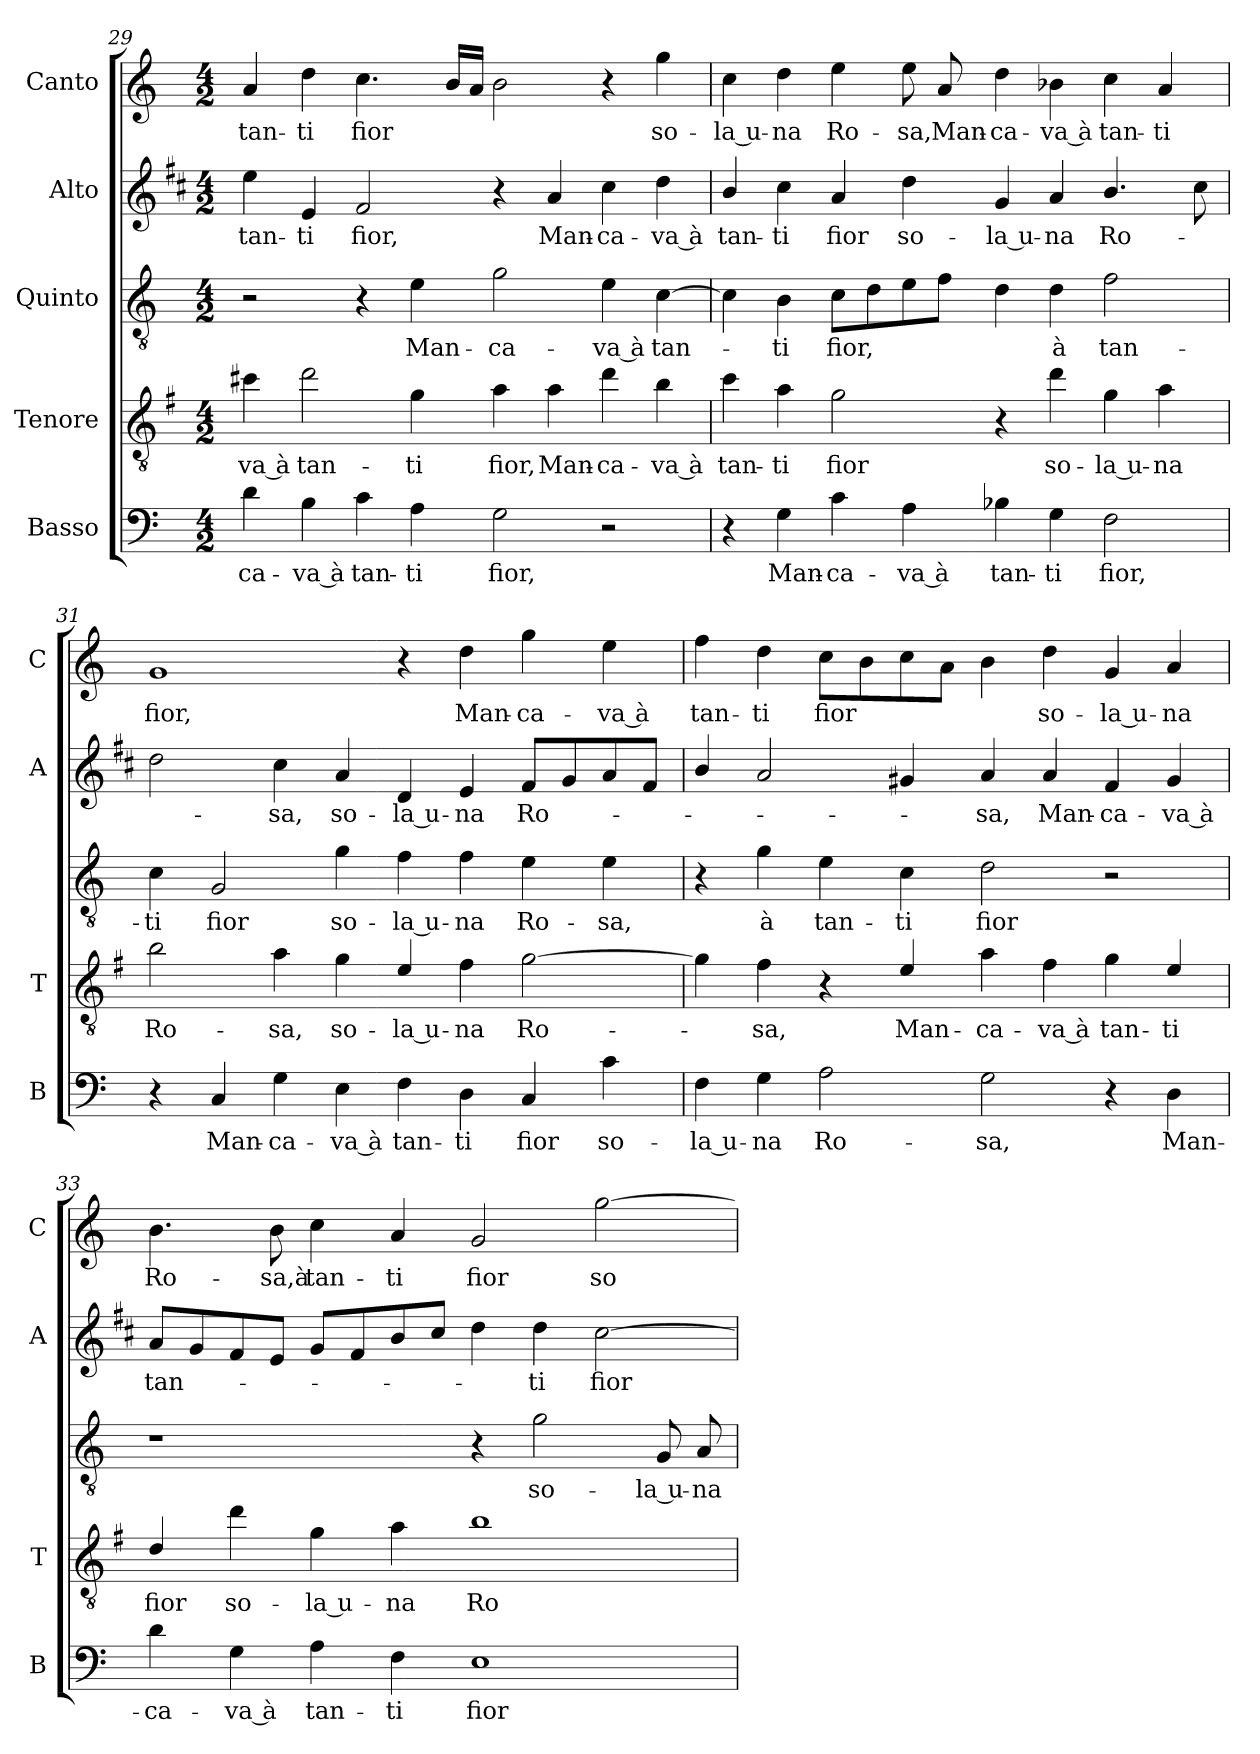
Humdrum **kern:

**kern	**text	**kern	**text	**kern	**text	**kern	**text	**kern	**text
*part5	*part5	*part4	*part4	*part3	*part3	*part2	*part2	*part1	*part1
*staff5	*staff5	*staff4	*staff4	*staff3	*staff3	*staff2	*staff2	*staff1	*staff1
*I"Basso	*	*I"Tenore	*	*I"Quinto	*	*I"Alto	*	*I"Canto	*
*I'B	*	*I'T	*	*	*	*I'A	*	*I'C	*
*clefF4	*	*clefGv2	*	*clefGv2	*	*clefG2	*	*clefG2	*
*	*	*ITrd4c7	*	*	*	*ITrd1c2	*	*	*
*k[]	*	*k[]	*	*k[]	*	*k[]	*	*k[]	*
*C:	*	*C:	*	*C:	*	*C:	*	*C:	*
*M4/2	*	*M4/2	*	*M4/2	*	*M4/2	*	*M4/2	*
=29	=29	=29	=29	=29	=29	=29	=29	=29	=29
!	!LO:LY:b	!	!LO:LY:b	!	!	!	!LO:LY:b	!	!LO:LY:b
4d\	-ca-	4f#X\	-va à	2r	.	4dd\	tan-	4a/	tan-
!	!LO:LY:b	!	!LO:LY:b	!	!	!	!LO:LY:b	!	!LO:LY:b
4B\	-va à	2g\	tan-	.	.	4d/	-ti	4dd\	-ti
!	!LO:LY:b	!	!	!	!	!	!LO:LY:b	!	!LO:LY:b
4c\	tan-	.	.	4r	.	2e/	fior,	4.cc\	fior
!	!LO:LY:b	!	!LO:LY:b	!	!LO:LY:b	!	!	!	!
4A\	-ti	4c\	-ti	4e\	Man-	.	.	.	.
.	.	.	.	.	.	.	.	16b/LL	.
.	.	.	.	.	.	.	.	16a/JJ	.
!	!LO:LY:b	!	!LO:LY:b	!	!LO:LY:b	!	!	!	!
2G\	fior,	4d\	fior,	2g\	-ca-	4r	.	2b\	.
!	!	!	!LO:LY:b	!	!	!	!LO:LY:b	!	!
.	.	4d\	Man-	.	.	4g/	Man-	.	.
!	!	!	!LO:LY:b	!	!LO:LY:b	!	!LO:LY:b	!	!
2r	.	4g\	-ca-	4e\	-va à	4b\	-ca-	4r	.
!	!	!	!LO:LY:b	!	!LO:LY:b	!	!LO:LY:b	!	!LO:LY:b
.	.	4e\	-va à	[4c\	tan-	4cc\	-va à	4gg\	so-
!!LO:LB:g=z
=30	=30	=30	=30	=30	=30	=30	=30	=30	=30
!	!	!	!LO:LY:b	!	!	!	!LO:LY:b	!	!LO:LY:b
4r	.	4f\	tan-	4c\]	.	4a/	tan-	4cc\	-la u-
!	!LO:LY:b	!	!LO:LY:b	!	!LO:LY:b	!	!LO:LY:b	!	!LO:LY:b
4G\	Man-	4d\	-ti	4B\	-ti	4b\	-ti	4dd\	-na
!	!LO:LY:b	!	!LO:LY:b	!	!LO:LY:b	!	!LO:LY:b	!	!LO:LY:b
4c\	-ca-	2c\	fior	8c\L	fior,	4g/	fior	4ee\	Ro-
.	.	.	.	8d\	.	.	.	.	.
!	!LO:LY:b	!	!	!	!	!	!LO:LY:b	!	!LO:LY:b
4A\	-va à	.	.	8e\	.	4cc\	so-	8ee\	-sa,
!	!	!	!	!	!	!	!	!	!LO:LY:b
.	.	.	.	8f\J	.	.	.	8a/	Man-
!	!LO:LY:b	!	!	!	!	!	!LO:LY:b	!	!LO:LY:b
4B-X\	tan-	4r	.	4d\	.	4f/	-la u-	4dd\	-ca-
!	!LO:LY:b	!	!LO:LY:b	!	!LO:LY:b	!	!LO:LY:b	!	!LO:LY:b
4G\	-ti	4g\	so-	4d\	à	4g/	-na	4b-X\	-va à
!	!LO:LY:b	!	!LO:LY:b	!	!LO:LY:b	!	!LO:LY:b	!	!LO:LY:b
2F\	fior,	4c\	-la u-	2f\	tan-	4.a/	Ro-	4cc\	tan-
!	!	!	!LO:LY:b	!	!	!	!	!	!LO:LY:b
.	.	4d\	-na	.	.	.	.	4a/	-ti
.	.	.	.	.	.	8b\	.	.	.
=31	=31	=31	=31	=31	=31	=31	=31	=31	=31
!	!	!	!LO:LY:b	!	!LO:LY:b	!	!	!	!LO:LY:b
4r	.	2e\	Ro-	4c\	-ti	2cc\	.	1g	fior,
!	!LO:LY:b	!	!	!	!LO:LY:b	!	!	!	!
4C/	Man-	.	.	2G/	fior	.	.	.	.
!	!LO:LY:b	!	!LO:LY:b	!	!	!	!LO:LY:b	!	!
4G\	-ca-	4d\	-sa,	.	.	4b\	-sa,	.	.
!	!LO:LY:b	!	!LO:LY:b	!	!LO:LY:b	!	!LO:LY:b	!	!
4E\	-va à	4c\	so-	4g\	so-	4g/	so-	.	.
!	!LO:LY:b	!	!LO:LY:b	!	!LO:LY:b	!	!LO:LY:b	!	!
4F\	tan-	4A/	-la u-	4f\	-la u-	4c/	-la u-	4r	.
!	!LO:LY:b	!	!LO:LY:b	!	!LO:LY:b	!	!LO:LY:b	!	!LO:LY:b
4D\	-ti	4B\	-na	4f\	-na	4d/	-na	4dd\	Man-
!	!LO:LY:b	!	!LO:LY:b	!	!LO:LY:b	!	!LO:LY:b	!	!LO:LY:b
4C/	fior	[2c\	Ro-	4e\	Ro-	8e/L	Ro-	4gg\	-ca-
.	.	.	.	.	.	8f/	.	.	.
!	!LO:LY:b	!	!	!	!LO:LY:b	!	!	!	!LO:LY:b
4c\	so-	.	.	4e\	-sa,	8g/	.	4ee\	-va à
.	.	.	.	.	.	8e/J	.	.	.
=32	=32	=32	=32	=32	=32	=32	=32	=32	=32
!	!LO:LY:b	!	!	!	!	!	!	!	!LO:LY:b
4F\	-la u-	4c\]	.	4r	.	4a/	.	4ff\	tan-
!	!LO:LY:b	!	!LO:LY:b	!	!LO:LY:b	!	!	!	!LO:LY:b
4G\	-na	4B\	-sa,	4g\	à	2g/	.	4dd\	-ti
!	!LO:LY:b	!	!	!	!LO:LY:b	!	!	!	!LO:LY:b
2A\	Ro-	4r	.	4e\	tan-	.	.	8cc\L	fior
.	.	.	.	.	.	.	.	8b\	.
!	!	!	!LO:LY:b	!	!LO:LY:b	!	!	!	!
.	.	4A/	Man-	4c\	-ti	4f#X/	.	8cc\	.
.	.	.	.	.	.	.	.	8a\J	.
!	!LO:LY:b	!	!LO:LY:b	!	!LO:LY:b	!	!LO:LY:b	!	!
2G\	-sa,	4d\	-ca-	2d\	fior	4g/	-sa,	4b\	.
!	!	!	!LO:LY:b	!	!	!	!LO:LY:b	!	!LO:LY:b
.	.	4B\	-va à	.	.	4g/	Man-	4dd\	so-
!	!	!	!LO:LY:b	!	!	!	!LO:LY:b	!	!LO:LY:b
4r	.	4c\	tan-	2r	.	4e/	-ca-	4g/	-la u-
!	!LO:LY:b	!	!LO:LY:b	!	!	!	!LO:LY:b	!	!LO:LY:b
4D\	Man-	4A/	-ti	.	.	4f#/	-va à	4a/	-na
!!LO:LB:g=z
=33	=33	=33	=33	=33	=33	=33	=33	=33	=33
!	!LO:LY:b	!	!LO:LY:b	!	!	!	!LO:LY:b	!	!LO:LY:b
4d\	-ca-	4G/	fior	1r	.	8g/L	tan-	4.b\	Ro-
.	.	.	.	.	.	8f/	.	.	.
!	!LO:LY:b	!	!LO:LY:b	!	!	!	!	!	!
4G\	-va à	4g\	so-	.	.	8e/	.	.	.
!	!	!	!	!	!	!	!	!	!LO:LY:b
.	.	.	.	.	.	8d/J	.	8b\	-sa,à
!	!LO:LY:b	!	!LO:LY:b	!	!	!	!	!	!LO:LY:b
4A\	tan-	4c\	-la u-	.	.	8f/L	.	4cc\	tan-
.	.	.	.	.	.	8e/	.	.	.
!	!LO:LY:b	!	!LO:LY:b	!	!	!	!	!	!LO:LY:b
4F\	-ti	4d\	-na	.	.	8a/	.	4a/	-ti
.	.	.	.	.	.	8b/J	.	.	.
!	!LO:LY:b	!	!LO:LY:b	!	!	!	!	!	!LO:LY:b
1E	fior	1e	Ro-	4r	.	4cc\	.	2g/	fior
!	!	!	!	!	!LO:LY:b	!	!LO:LY:b	!	!
.	.	.	.	2g\	so-	4cc\	-ti	.	.
!	!	!	!	!	!	!	!LO:LY:b	!	!LO:LY:b
.	.	.	.	.	.	[2b\	fior	[2gg\	so-
!	!	!	!	!	!LO:LY:b	!	!	!	!
.	.	.	.	8G/	-la u-	.	.	.	.
!	!	!	!	!	!LO:LY:b	!	!	!	!
.	.	.	.	8A/	-na	.	.	.	.
=	=	=	=	=	=	=	=	=	=
*-	*-	*-	*-	*-	*-	*-	*-	*-	*-
